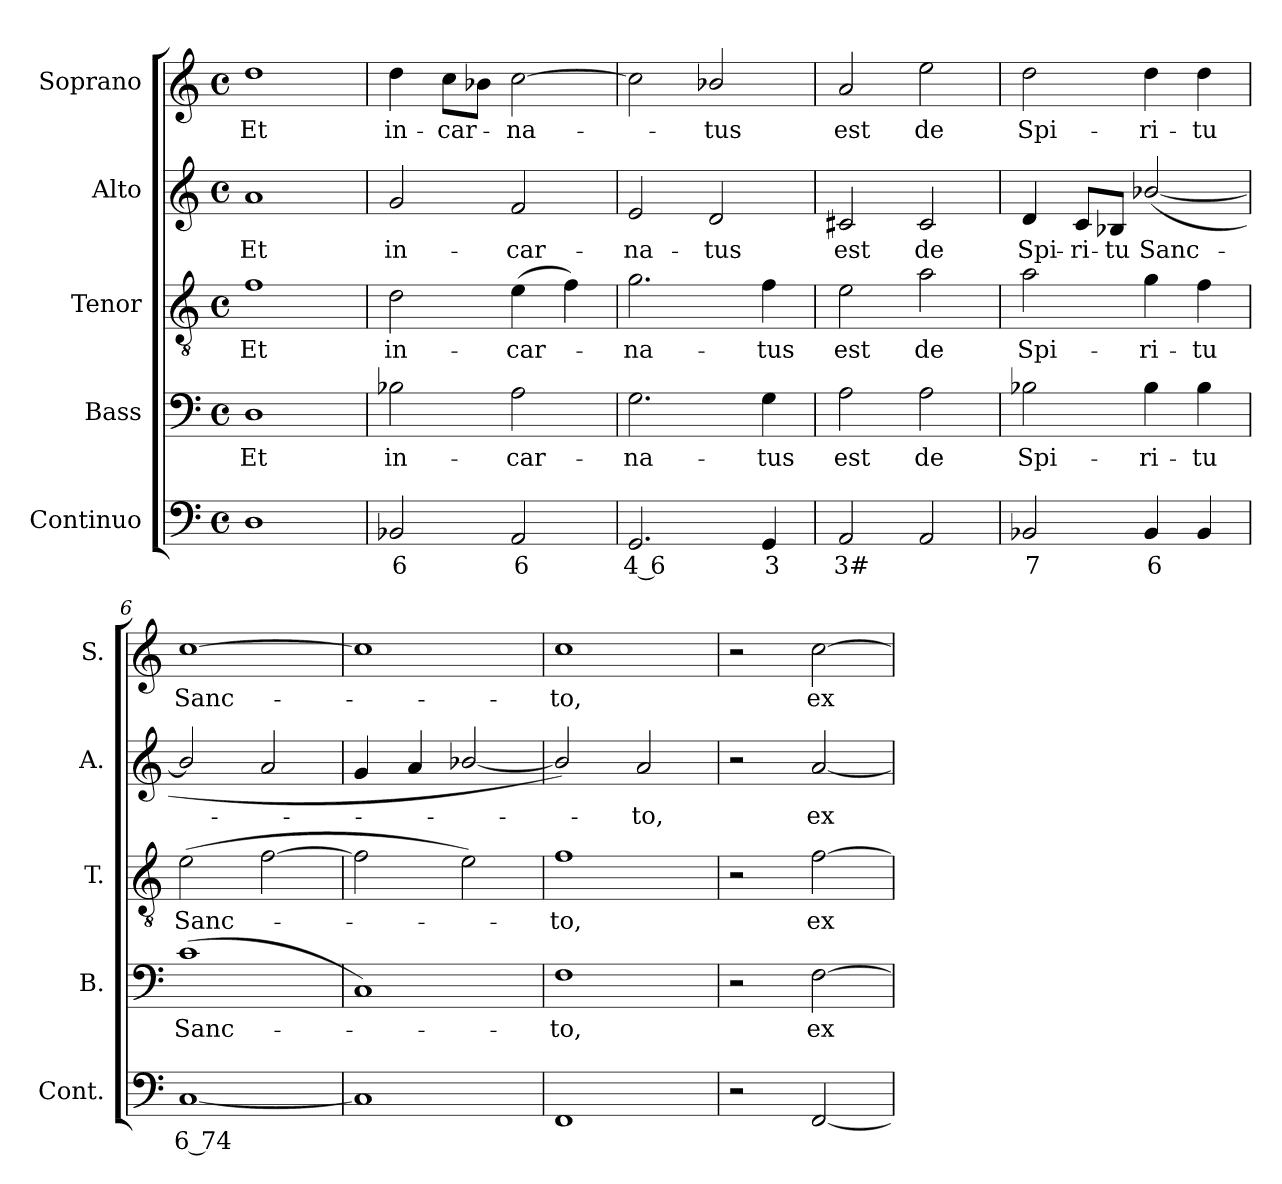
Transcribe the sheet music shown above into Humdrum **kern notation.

**kern	**text	**kern	**text	**kern	**text	**kern	**text	**kern	**text
*part5	*part5	*part4	*part4	*part3	*part3	*part2	*part2	*part1	*part1
*staff5	*staff5	*staff4	*staff4	*staff3	*staff3	*staff2	*staff2	*staff1	*staff1
*I"Continuo	*	*I"Bass	*	*I"Tenor	*	*I"Alto	*	*I"Soprano	*
*I'Cont.	*	*I'B.	*	*I'T.	*	*I'A.	*	*I'S.	*
!!LO:PB:g=z
*clefF4	*	*clefF4	*	*clefGv2	*	*clefG2	*	*clefG2	*
*	*	*	*	*ITrd7c12	*	*	*	*	*
*k[]	*	*k[]	*	*k[]	*	*k[]	*	*k[]	*
*C:	*	*C:	*	*C:	*	*C:	*	*C:	*
*M4/4	*	*M4/4	*	*M4/4	*	*M4/4	*	*M4/4	*
*met(c)	*	*met(c)	*	*met(c)	*	*met(c)	*	*met(c)	*
=1	=1	=1	=1	=1	=1	=1	=1	=1	=1
!	!	!	!LO:LY:b:color=#000000	!	!	!	!	!	!
!	!	!	!	!	!LO:LY:b:color=#000000	!	!	!	!
!	!	!	!	!	!	!	!LO:LY:b:color=#000000	!	!
!	!	!	!	!	!	!	!	!	!LO:LY:b:color=#000000
1Di	.	1Di	Et	1Fi	Et	1ai	Et	1ddi	Et
=2	=2	=2	=2	=2	=2	=2	=2	=2	=2
!	!LO:LY:b:color=#000000	!	!	!	!	!	!	!	!
!	!	!	!LO:LY:b:color=#000000	!	!	!	!	!	!
!	!	!	!	!	!LO:LY:b:color=#000000	!	!	!	!
!	!	!	!	!	!	!	!LO:LY:b:color=#000000	!	!
!	!	!	!	!	!	!	!	!	!LO:LY:b:color=#000000
2BB-Xi/	6	2B-Xi\	in-	2Di\	in-	2gi/	in-	4ddi\	in-
!	!	!	!	!	!	!	!	!	!LO:LY:b:color=#000000
.	.	.	.	.	.	.	.	8cci\L	-car-
.	.	.	.	.	.	.	.	8b-Xi\J	.
!	!LO:LY:b:color=#000000	!	!	!	!	!	!	!	!
!	!	!	!LO:LY:b:color=#000000	!	!	!	!	!	!
!	!	!	!	!	!LO:LY:b:color=#000000	!	!	!	!
!	!	!	!	!	!	!	!LO:LY:b:color=#000000	!	!
!	!	!	!	!	!	!	!	!	!LO:LY:b:color=#000000
2AAi/	6	2Ai\	-car-	(4Ei\	-car-	2fi/	-car-	[>2cci\	-na-
.	.	.	.	4Fi\)	.	.	.	.	.
=3	=3	=3	=3	=3	=3	=3	=3	=3	=3
!	!LO:LY:b:color=#000000	!	!	!	!	!	!	!	!
!	!	!	!LO:LY:b:color=#000000	!	!	!	!	!	!
!	!	!	!	!	!LO:LY:b:color=#000000	!	!	!	!
!	!	!	!	!	!	!	!LO:LY:b:color=#000000	!	!
2.GGi/	4 6	2.Gi\	-na-	2.Gi\	-na-	2ei/	-na-	2cci\]	.
!	!	!	!	!	!	!	!LO:LY:b:color=#000000	!	!
!	!	!	!	!	!	!	!	!	!LO:LY:b:color=#000000
.	.	.	.	.	.	2di/	-tus	2b-Xi/	-tus
!	!LO:LY:b:color=#000000	!	!	!	!	!	!	!	!
!	!	!	!LO:LY:b:color=#000000	!	!	!	!	!	!
!	!	!	!	!	!LO:LY:b:color=#000000	!	!	!	!
4GGi/	3	4Gi\	-tus	4Fi\	-tus	.	.	.	.
=4	=4	=4	=4	=4	=4	=4	=4	=4	=4
!	!LO:LY:b:color=#000000	!	!	!	!	!	!	!	!
!	!	!	!LO:LY:b:color=#000000	!	!	!	!	!	!
!	!	!	!	!	!LO:LY:b:color=#000000	!	!	!	!
!	!	!	!	!	!	!	!LO:LY:b:color=#000000	!	!
!	!	!	!	!	!	!	!	!	!LO:LY:b:color=#000000
2AAi/	3#	2Ai\	est	2Ei\	est	2c#Xi/	est	2ai/	est
!	!	!	!LO:LY:b:color=#000000	!	!	!	!	!	!
!	!	!	!	!	!LO:LY:b:color=#000000	!	!	!	!
!	!	!	!	!	!	!	!LO:LY:b:color=#000000	!	!
!	!	!	!	!	!	!	!	!	!LO:LY:b:color=#000000
2AAi/	.	2Ai\	de	2Ai\	de	2c#i/	de	2eei\	de
!!LO:LB:g=z
=5	=5	=5	=5	=5	=5	=5	=5	=5	=5
!	!LO:LY:b:color=#000000	!	!	!	!	!	!	!	!
!	!	!	!LO:LY:b:color=#000000	!	!	!	!	!	!
!	!	!	!	!	!LO:LY:b:color=#000000	!	!	!	!
!	!	!	!	!	!	!	!LO:LY:b:color=#000000	!	!
!	!	!	!	!	!	!	!	!	!LO:LY:b:color=#000000
2BB-Xi/	7	2B-Xi\	Spi-	2Ai\	Spi-	4di/	Spi-	2ddi\	Spi-
!	!	!	!	!	!	!	!LO:LY:b:color=#000000	!	!
.	.	.	.	.	.	8ci/L	-ri-	.	.
!	!	!	!	!	!	!	!LO:LY:b:color=#000000	!	!
.	.	.	.	.	.	8B-Xi/J	-tu	.	.
!	!LO:LY:b:color=#000000	!	!	!	!	!	!	!	!
!	!	!	!LO:LY:b:color=#000000	!	!	!	!	!	!
!	!	!	!	!	!LO:LY:b:color=#000000	!	!	!	!
!	!	!	!	!	!	!	!LO:LY:b:color=#000000	!	!
!	!	!	!	!	!	!	!	!	!LO:LY:b:color=#000000
4BB-i/	6	4B-i\	-ri-	4Gi\	-ri-	([<2b-Xi/	Sanc-	4ddi\	-ri-
!	!	!	!LO:LY:b:color=#000000	!	!	!	!	!	!
!	!	!	!	!	!LO:LY:b:color=#000000	!	!	!	!
!	!	!	!	!	!	!	!	!	!LO:LY:b:color=#000000
4BB-i/	.	4B-i\	-tu	4Fi\	-tu	.	.	4ddi\	-tu
=6	=6	=6	=6	=6	=6	=6	=6	=6	=6
!	!LO:LY:b:color=#000000	!	!	!	!	!	!	!	!
!	!	!	!LO:LY:b:color=#000000	!	!	!	!	!	!
!	!	!	!	!	!LO:LY:b:color=#000000	!	!	!	!
!	!	!	!	!	!	!	!	!	!LO:LY:b:color=#000000
[<1Ci	6 74	(1ci	Sanc-	(2Ei\	Sanc-	2b-i/]	.	[>1cci	Sanc-
.	.	.	.	[>2Fi\	.	2ai/	.	.	.
=7	=7	=7	=7	=7	=7	=7	=7	=7	=7
1Ci]	.	1Ci)	.	2Fi\]	.	4gi/	.	1cci]	.
.	.	.	.	.	.	4ai/	.	.	.
.	.	.	.	2Ei\)	.	[<2b-Xi/	.	.	.
=8	=8	=8	=8	=8	=8	=8	=8	=8	=8
!	!	!	!LO:LY:b:color=#000000	!	!	!	!	!	!
!	!	!	!	!	!LO:LY:b:color=#000000	!	!	!	!
!	!	!	!	!	!	!	!	!	!LO:LY:b:color=#000000
1FFi	.	1Fi	-to,	1Fi	-to,	2b-i/])	.	1cci	-to,
!	!	!	!	!	!	!	!LO:LY:b:color=#000000	!	!
.	.	.	.	.	.	2ai/	-to,	.	.
!!LO:PB:g=z
=9	=9	=9	=9	=9	=9	=9	=9	=9	=9
2r	.	2r	.	2r	.	2r	.	2r	.
!	!	!	!LO:LY:b:color=#000000	!	!	!	!	!	!
!	!	!	!	!	!LO:LY:b:color=#000000	!	!	!	!
!	!	!	!	!	!	!	!LO:LY:b:color=#000000	!	!
!	!	!	!	!	!	!	!	!	!LO:LY:b:color=#000000
[<2FFi/	.	[>2Fi\	ex	[>2Fi\	ex	[<2ai/	ex	[>2cci\	ex
=	=	=	=	=	=	=	=	=	=
*-	*-	*-	*-	*-	*-	*-	*-	*-	*-
